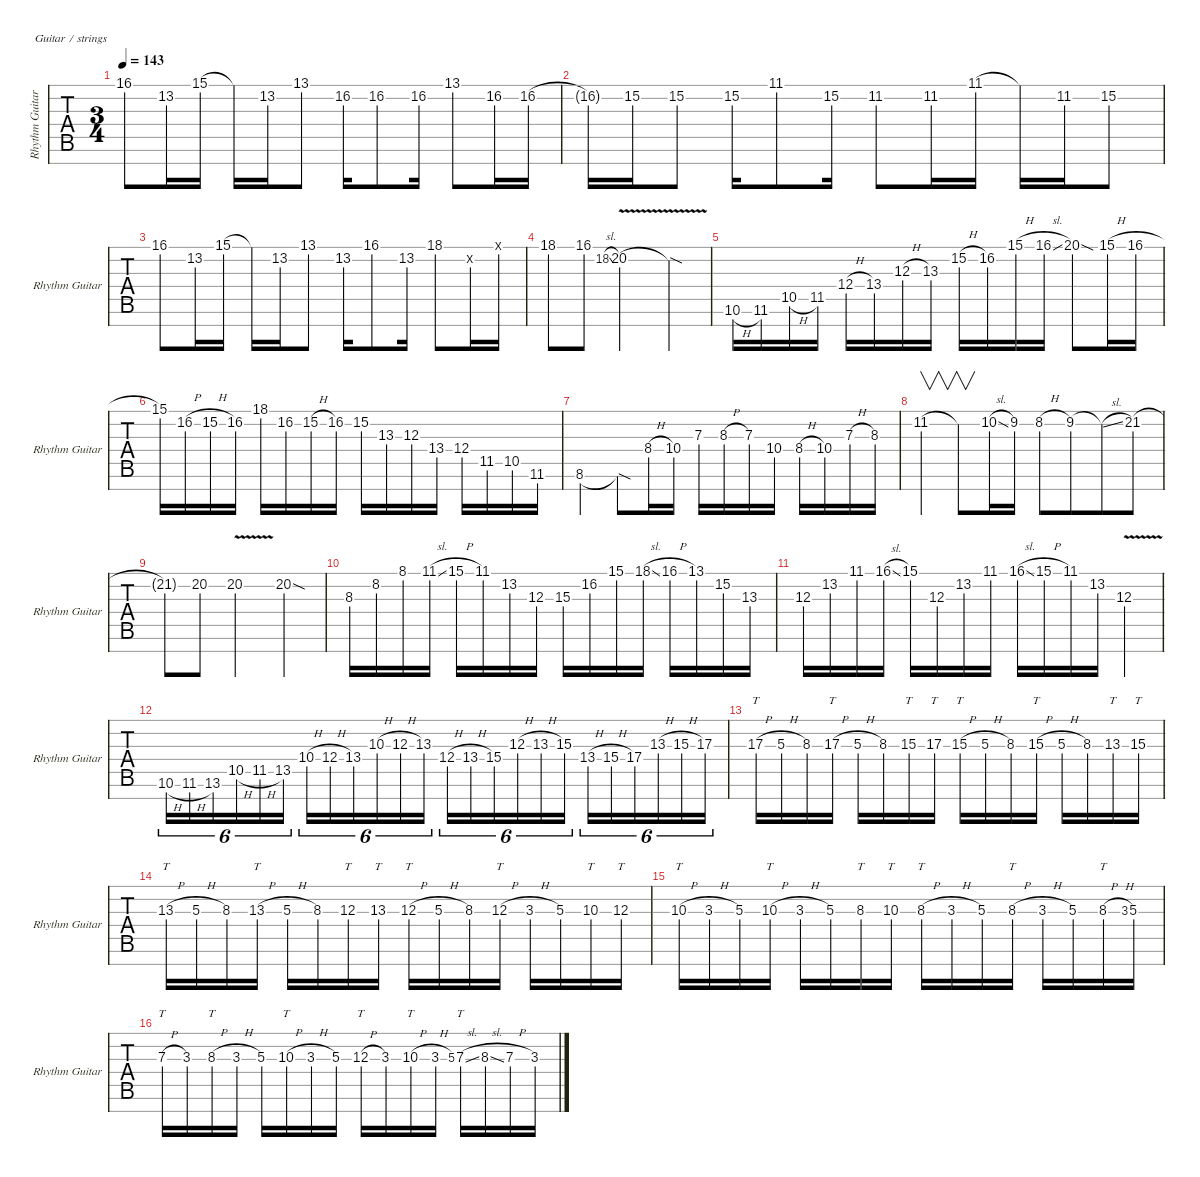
\defaultSystemsLayout 4
\hideDynamics
\bracketExtendMode nobrackets
\singleTrackTrackNamePolicy allsystems
\multiTrackTrackNamePolicy allsystems
\firstSystemTrackNameMode fullname
\otherSystemsTrackNameMode fullname
\otherSystemsTrackNameOrientation horizontal
\track ("Rhythm Guitar" "E-Gt7") {instrument electricguitarclean}
\staff {tabs}
\tuning (E4 B3 G3 D3 A2 E2 B1)
\ts (3 4)
\tempo 143
\clef g2
\ks bminor
16.1.8{ot 8va dy mf} 13.2.16{ot 8va} 15.1.16{ot 8va} 15.1{t}.16{ot 8va} 13.2.16{ot 8va} 13.1.8{ot 8va} 16.2.16{ot 8va} 16.2.8{ot 8va} 16.2.16{ot 8va} 13.1.8{ot 8va} 16.2.16{ot 8va} 16.2.16{ot 8va} |
16.2{t}.16{ot 8va} 15.2.16{ot 8va} 15.2.8{ot 8va} 15.2.16{ot 8va} 11.1.8{ot 8va} 15.2.16{ot 8va} 11.2.8{ot 8va} 11.2.16{ot 8va} 11.1.16{ot 8va} 11.1{t}.16{ot 8va} 11.2.16{ot 8va} 15.2.8{ot 8va} |
16.1.8{ot 8va} 13.2.16{ot 8va} 15.1.16{ot 8va} 15.1{t}.16{ot 8va} 13.2.16{ot 8va} 13.1.8{ot 8va} 13.2.16{ot 8va} 16.1.8{ot 8va} 13.2.16{ot 8va} 18.1.8{ot 8va} 16.2{x}.16{ot 8va} 15.1{x}.16{ot 8va} |
18.1.8{ot 8va} 16.1.8{ot 8va} 18.2{sl}.8{ot 8va gr} 20.2{v}.2{ot 8va} 20.2{sod t}.4{ot 8va} |
10.6{h}.16 11.6.16 10.5{h}.16 11.5.16 12.4{h}.16 13.4.16 12.3{h}.16 13.3.16 15.2{h}.16 16.2.16 15.1{h}.16 16.1{sl}.16 20.1{sod}.8 15.1{h}.16 16.1{h}.16 |
15.1.16 16.2{h}.16 15.2{h}.16 16.2.16 18.1.16 16.2.16 15.2{h}.16 16.2.16 15.2.16 13.3.16 12.3.16 13.4.16 12.4.16 11.5.16 10.5.16 11.6.16 |
8.6.4 8.6{sod t}.8 8.4{h}.16 10.4.16 7.3.16 8.3{h}.16 7.3.16 10.4.16 8.4{h}.16 10.4.16 7.3{h}.16 8.3.16 |
11.2.4{v} 11.2{t}.8{v} 10.2{sl}.16 9.2.16 8.2{h}.8 9.2.8{beam merge} 9.2{sl t}.8 21.2.8 |
21.2{t}.8 20.2.8 20.2{v}.2 20.2{sod}.4 |
8.3.16 8.2.16 8.1.16 11.1{sl}.16 15.1{h}.16 11.1.16 13.2.16 12.3.16 15.3.16 16.2.16 15.1.16 18.1{sl}.16 16.1{h}.16 13.1.16 15.2.16 13.3.16 |
12.3.16 13.2.16 11.1.16 16.1{sl}.16 15.1.16 12.3.16 13.2.16 11.1.16 16.1{sl}.16 15.1{h}.16 11.1.16 13.2.16 12.3{v}.4 |
10.6{h}.16{tu (6 4)} 11.6{h}.16{tu (6 4)} 13.6.16{tu (6 4)} 10.5{h}.16{tu (6 4)} 11.5{h}.16{tu (6 4)} 13.5.16{tu (6 4)} 10.4{h}.16{tu (6 4)} 12.4{h}.16{tu (6 4)} 13.4.16{tu (6 4)} 10.3{h}.16{tu (6 4)} 12.3{h}.16{tu (6 4)} 13.3.16{tu (6 4)} 12.4{h}.16{tu (6 4)} 13.4{h}.16{tu (6 4)} 15.4.16{tu (6 4)} 12.3{h}.16{tu (6 4)} 13.3{h}.16{tu (6 4)} 15.3.16{tu (6 4)} 13.4{h}.16{tu (6 4)} 15.4{h}.16{tu (6 4)} 17.4.16{tu (6 4)} 13.3{h}.16{tu (6 4)} 15.3{h}.16{tu (6 4)} 17.3.16{tu (6 4)} |
17.3{h}.16{tt} 5.3{h}.16 8.3.16 17.3{h}.16{tt} 5.3{h}.16 8.3.16 15.3.16{tt} 17.3.16{tt} 15.3{h}.16{tt} 5.3{h}.16 8.3.16 15.3{h}.16{tt} 5.3{h}.16 8.3.16 13.3.16{tt} 15.3.16{tt} |
13.3{h}.16{tt} 5.3{h}.16 8.3.16 13.3{h}.16{tt} 5.3{h}.16 8.3.16 12.3.16{tt} 13.3.16{tt} 12.3{h}.16{tt} 5.3{h}.16 8.3.16 12.3{h}.16{tt} 3.3{h}.16 5.3.16 10.3.16{tt} 12.3.16{tt} |
10.3{h}.16{tt} 3.3{h}.16 5.3.16 10.3{h}.16{tt} 3.3{h}.16 5.3.16 8.3.16{tt} 10.3.16{tt} 8.3{h}.16{tt} 3.3{h}.16 5.3.16 8.3{h}.16{tt} 3.3{h}.16 5.3.16 8.3{h}.16{tt} 3.3{h}.8{gr} 5.3.16 |
7.3{h}.16{tt} 3.3.16 8.3{h}.16{tt} 3.3{h}.16 5.3.16 10.3{h}.16{tt} 3.3{h}.16 5.3.16 12.3{h}.16{tt} 3.3.16 10.3{h}.16{tt} 3.3{h}.16 5.3.8{gr} 7.3{sl}.16{tt} 8.3{sl}.16 7.3{h}.16 3.3.16
